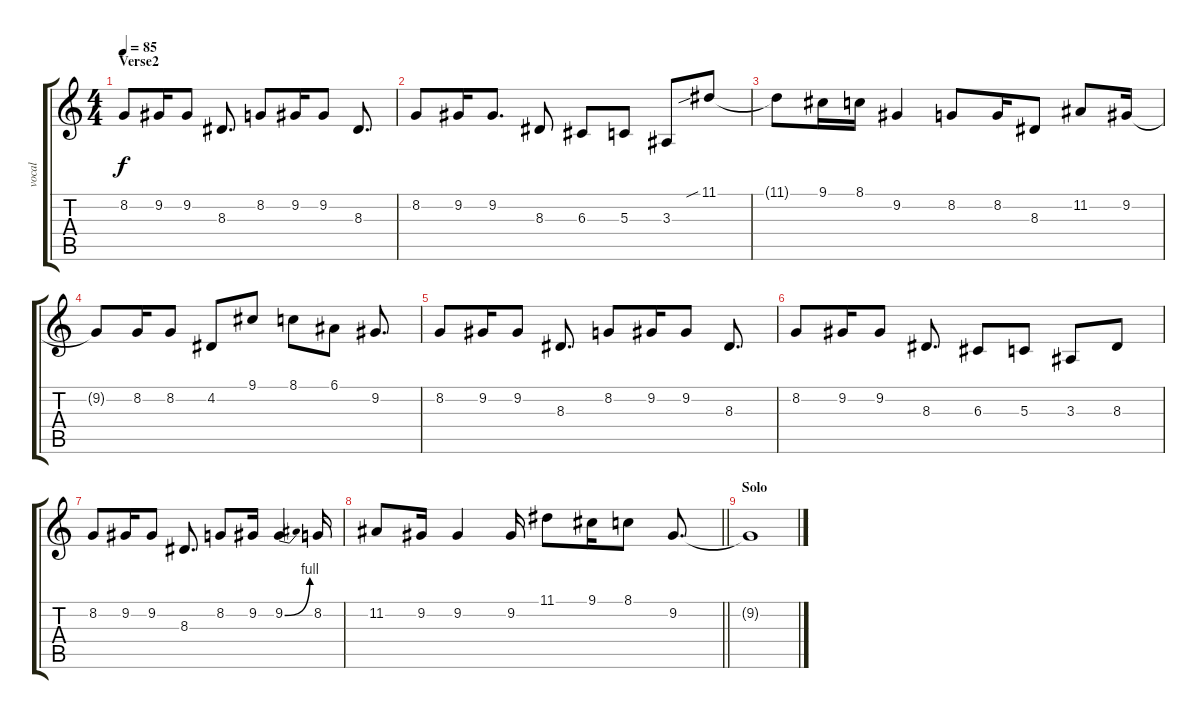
\track ("vocal" "vocal") {instrument lead6voice}
\staff {score tabs}
\tuning (E4 B3 G3 D3 A2 E2) {hide}
\ts (4 4)
\section ("" "Verse2")
\tempo 85
\clef g2
\ks c
8.2.8{dy f} 9.2.16 9.2.8 8.3.8{d} 8.2.8 9.2.16 9.2.8 8.3.8{d} |
8.2.8 9.2.16 9.2.8{d} 8.3.8 6.3.8 5.3.8 3.3.8 11.1{sib}.8 |
11.1{t}.8 9.1.16 8.1.16 9.2.4 8.2.8 8.2.16 8.3.8 11.2.8 9.2.16 |
9.2{t}.8 8.2.16 8.2.8 4.2.8 9.1.8 8.1.8 6.1.8 9.2.8{d} |
8.2.8 9.2.16 9.2.8 8.3.8{d} 8.2.8 9.2.16 9.2.8 8.3.8{d} |
8.2.8 9.2.16 9.2.8 8.3.8{d} 6.3.8 5.3.8 3.3.8 8.3.8 |
8.2.8 9.2.16 9.2.8 8.3.8{d} 8.2.8 9.2.16 9.2{be (bend 0 0 60 4)}.4 8.2.16 |
\barLineRight lightlight
11.2.8 9.2.16 9.2.4 9.2.16 11.1.8 9.1.16 8.1.8 9.2.8{d} |
\section ("" "Solo")
9.2{t}.1
